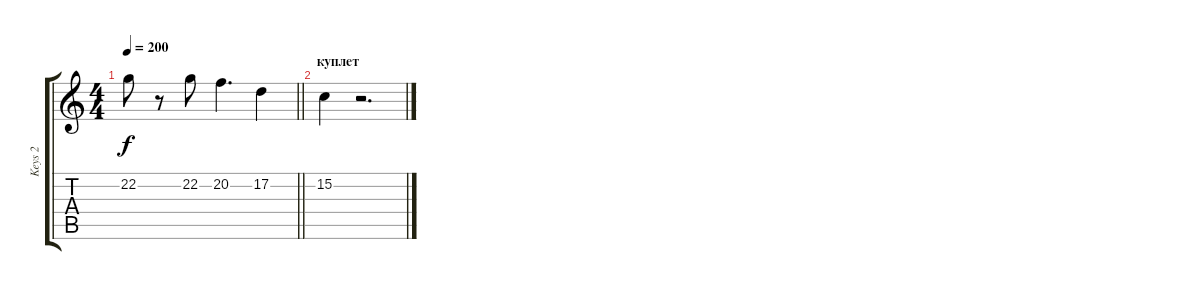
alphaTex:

\track ("Keys 2" "Keys 2") {instrument trombone}
\staff {score tabs}
\tuning (D4 A3 F3 C3 G2 C2) {hide}
\ts (4 4)
\tempo 200
\clef g2
\barLineRight lightlight
\ks c
22.2.8{dy f} r.8 22.2.8 20.2.4{d} 17.2.4 |
\section ("" "куплет")
15.2.4 r.2{d}
